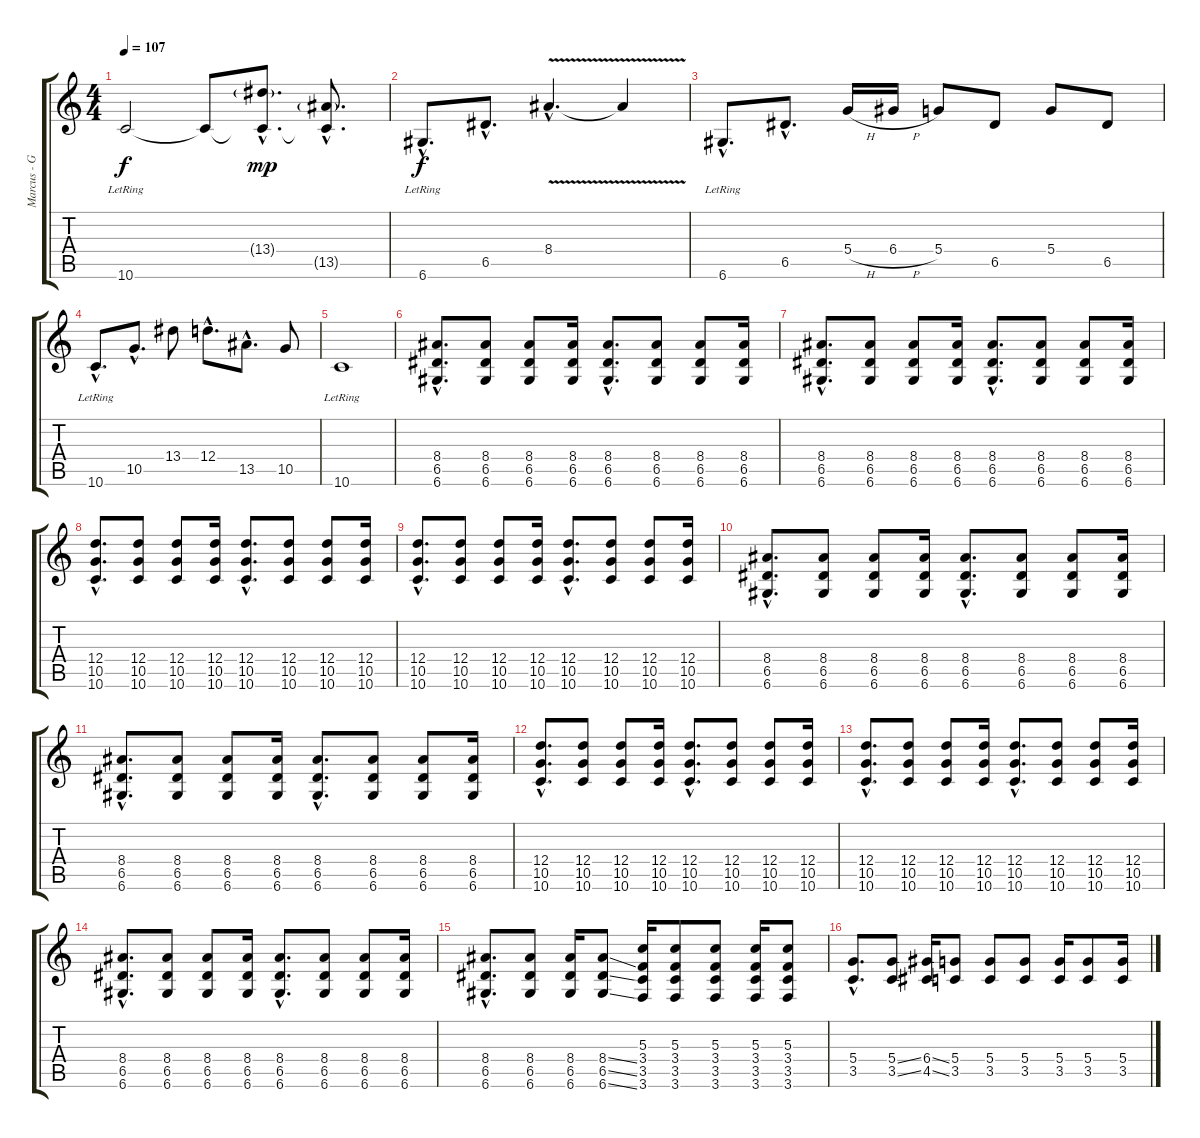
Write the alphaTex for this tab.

\track ("Marcus - Guitar" "Marcus - G") {instrument distortionguitar}
\staff {score tabs}
\tuning (E4 B3 G3 D3 A2 D2) {hide}
\ts (4 4)
\tempo 107
\clef g2
\ks c
10.6{lr}.2{dy f} 10.6{t}.8 (13.4{g hac} 10.6{hac t}).8{d dy mp} (13.5{g hac} 10.6{hac t}).8{d} |
6.6{hac lr}.8{d dy f} 6.5{hac}.8{d} 8.4{v hac}.4{d} 8.4{t}.4 |
6.6{hac lr}.8{d} 6.5{hac}.8{d} 5.4{h}.16 6.4{h}.16 5.4.8 6.5.8 5.4.8 6.5.8 |
10.6{hac lr}.8{d} 10.5{hac}.8{d} 13.4.8 12.4{hac}.8{d} 13.5{hac}.8{d} 10.5.8 |
10.6{lr}.1 |
(8.4{hac} 6.5{hac} 6.6{hac}).8{d} (8.4 6.5 6.6).8 (8.4 6.5 6.6).8 (8.4 6.5 6.6).16 (8.4{hac} 6.5{hac} 6.6{hac}).8{d} (8.4 6.5 6.6).8 (8.4 6.5 6.6).8 (8.4 6.5 6.6).16 |
(8.4{hac} 6.5{hac} 6.6{hac}).8{d} (8.4 6.5 6.6).8 (8.4 6.5 6.6).8 (8.4 6.5 6.6).16 (8.4{hac} 6.5{hac} 6.6{hac}).8{d} (8.4 6.5 6.6).8 (8.4 6.5 6.6).8 (8.4 6.5 6.6).16 |
(12.4{hac} 10.5{hac} 10.6{hac}).8{d} (12.4 10.5 10.6).8 (12.4 10.5 10.6).8 (12.4 10.5 10.6).16 (12.4{hac} 10.5{hac} 10.6{hac}).8{d} (12.4 10.5 10.6).8 (12.4 10.5 10.6).8 (12.4 10.5 10.6).16 |
(12.4{hac} 10.5{hac} 10.6{hac}).8{d} (12.4 10.5 10.6).8 (12.4 10.5 10.6).8 (12.4 10.5 10.6).16 (12.4{hac} 10.5{hac} 10.6{hac}).8{d} (12.4 10.5 10.6).8 (12.4 10.5 10.6).8 (12.4 10.5 10.6).16 |
(8.4{hac} 6.5{hac} 6.6{hac}).8{d} (8.4 6.5 6.6).8 (8.4 6.5 6.6).8 (8.4 6.5 6.6).16 (8.4{hac} 6.5{hac} 6.6{hac}).8{d} (8.4 6.5 6.6).8 (8.4 6.5 6.6).8 (8.4 6.5 6.6).16 |
(8.4{hac} 6.5{hac} 6.6{hac}).8{d} (8.4 6.5 6.6).8 (8.4 6.5 6.6).8 (8.4 6.5 6.6).16 (8.4{hac} 6.5{hac} 6.6{hac}).8{d} (8.4 6.5 6.6).8 (8.4 6.5 6.6).8 (8.4 6.5 6.6).16 |
(12.4{hac} 10.5{hac} 10.6{hac}).8{d} (12.4 10.5 10.6).8 (12.4 10.5 10.6).8 (12.4 10.5 10.6).16 (12.4{hac} 10.5{hac} 10.6{hac}).8{d} (12.4 10.5 10.6).8 (12.4 10.5 10.6).8 (12.4 10.5 10.6).16 |
(12.4{hac} 10.5{hac} 10.6{hac}).8{d} (12.4 10.5 10.6).8 (12.4 10.5 10.6).8 (12.4 10.5 10.6).16 (12.4{hac} 10.5{hac} 10.6{hac}).8{d} (12.4 10.5 10.6).8 (12.4 10.5 10.6).8 (12.4 10.5 10.6).16 |
(8.4{hac} 6.5{hac} 6.6{hac}).8{d} (8.4 6.5 6.6).8 (8.4 6.5 6.6).8 (8.4 6.5 6.6).16 (8.4{hac} 6.5{hac} 6.6{hac}).8{d} (8.4 6.5 6.6).8 (8.4 6.5 6.6).8 (8.4 6.5 6.6).16 |
(8.4{hac} 6.5{hac} 6.6{hac}).8{d} (8.4 6.5 6.6).8 (8.4 6.5 6.6).16 (8.4{ss} 6.5{ss} 6.6{ss}).8 (5.3 3.4 3.5 3.6).16 (5.3 3.4 3.5 3.6).8 (5.3 3.4 3.5 3.6).8 (5.3 3.4 3.5 3.6).16 (5.3 3.4 3.5 3.6).8 |
(5.4{hac} 3.5{hac}).8{d} (5.4{ss} 3.5{ss}).8 (6.4{ss} 4.5{ss}).16 (5.4 3.5).8 (5.4 3.5).8 (5.4 3.5).8 (5.4 3.5).16 (5.4 3.5).8 (5.4 3.5).16
